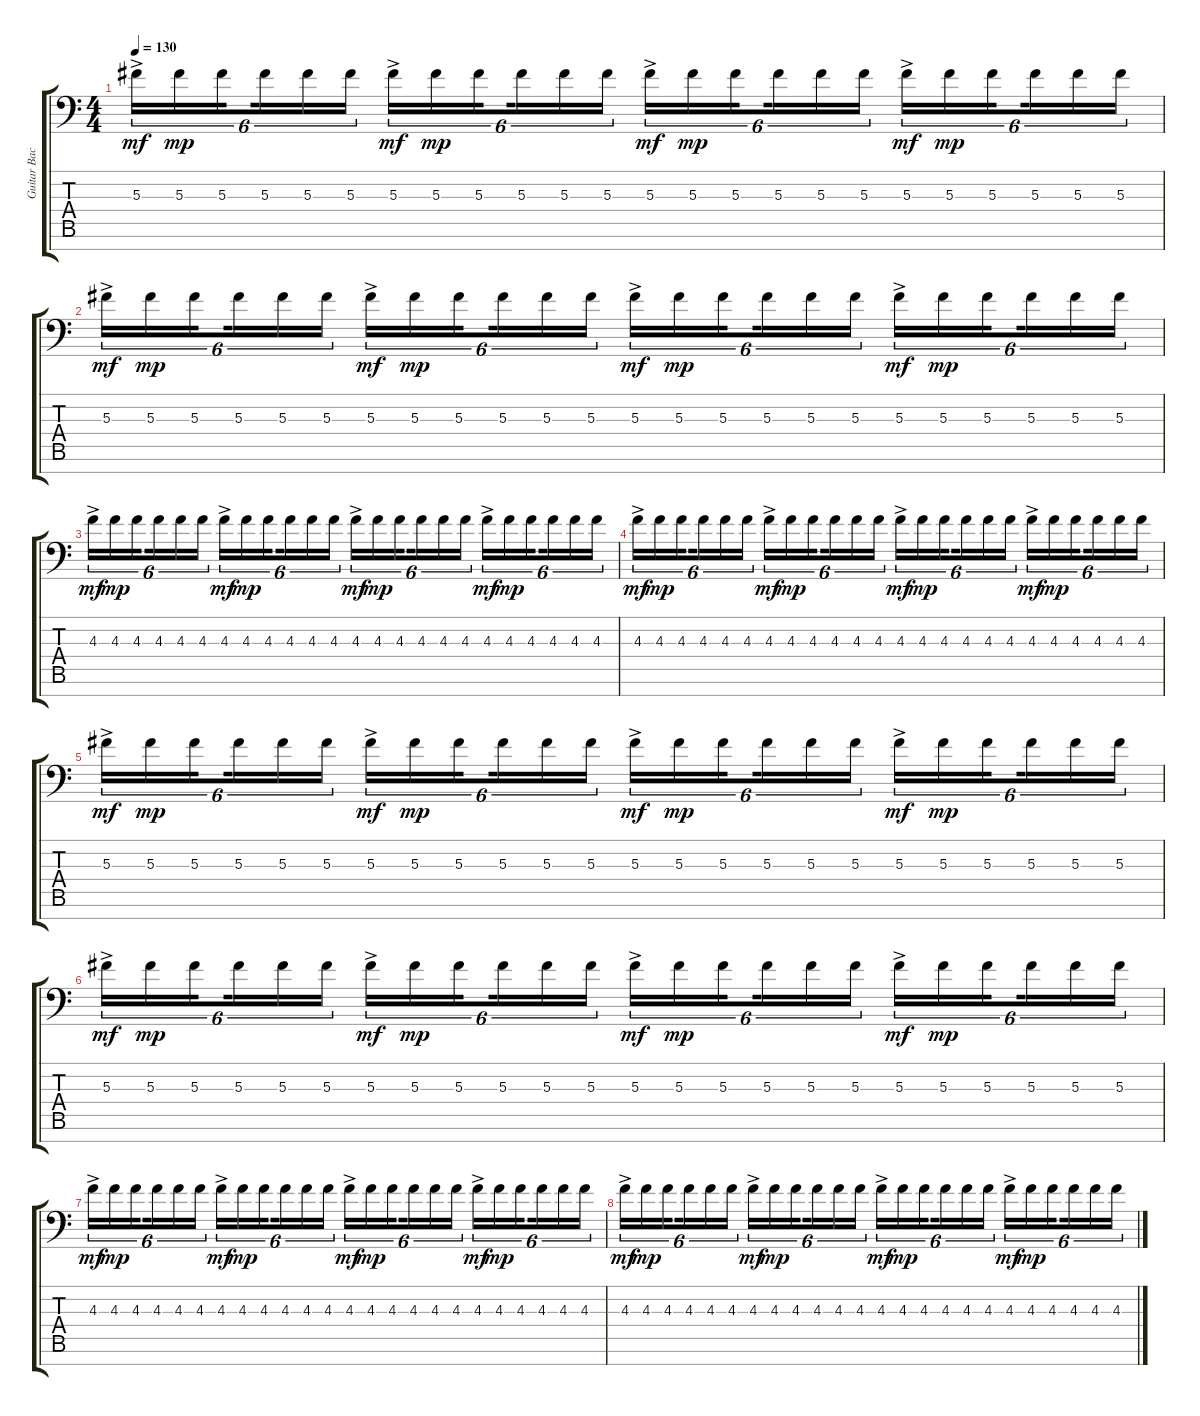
\track ("Guitar Backing Track" "Guitar Bac") {instrument overdrivenguitar}
\staff {score tabs}
\tuning (Bb3 F3 Db3 Ab2 Eb2 Bb1 F1) {hide}
\ts (4 4)
\tempo 130
\clef f4
\ks c
5.3{ac}.16{tu (6 4) dy mf} 5.3.16{tu (6 4) dy mp} 5.3.16{tu (6 4) beam splitsecondary} 5.3.16{tu (6 4)} 5.3.16{tu (6 4)} 5.3.16{tu (6 4)} 5.3{ac}.16{tu (6 4) dy mf} 5.3.16{tu (6 4) dy mp} 5.3.16{tu (6 4) beam splitsecondary} 5.3.16{tu (6 4)} 5.3.16{tu (6 4)} 5.3.16{tu (6 4)} 5.3{ac}.16{tu (6 4) dy mf} 5.3.16{tu (6 4) dy mp} 5.3.16{tu (6 4) beam splitsecondary} 5.3.16{tu (6 4)} 5.3.16{tu (6 4)} 5.3.16{tu (6 4)} 5.3{ac}.16{tu (6 4) dy mf} 5.3.16{tu (6 4) dy mp} 5.3.16{tu (6 4) beam splitsecondary} 5.3.16{tu (6 4)} 5.3.16{tu (6 4)} 5.3.16{tu (6 4)} |
5.3{ac}.16{tu (6 4) dy mf} 5.3.16{tu (6 4) dy mp} 5.3.16{tu (6 4) beam splitsecondary} 5.3.16{tu (6 4)} 5.3.16{tu (6 4)} 5.3.16{tu (6 4)} 5.3{ac}.16{tu (6 4) dy mf} 5.3.16{tu (6 4) dy mp} 5.3.16{tu (6 4) beam splitsecondary} 5.3.16{tu (6 4)} 5.3.16{tu (6 4)} 5.3.16{tu (6 4)} 5.3{ac}.16{tu (6 4) dy mf} 5.3.16{tu (6 4) dy mp} 5.3.16{tu (6 4) beam splitsecondary} 5.3.16{tu (6 4)} 5.3.16{tu (6 4)} 5.3.16{tu (6 4)} 5.3{ac}.16{tu (6 4) dy mf} 5.3.16{tu (6 4) dy mp} 5.3.16{tu (6 4) beam splitsecondary} 5.3.16{tu (6 4)} 5.3.16{tu (6 4)} 5.3.16{tu (6 4)} |
4.3{ac}.16{tu (6 4) dy mf} 4.3.16{tu (6 4) dy mp} 4.3.16{tu (6 4) beam splitsecondary} 4.3.16{tu (6 4)} 4.3.16{tu (6 4)} 4.3.16{tu (6 4)} 4.3{ac}.16{tu (6 4) dy mf} 4.3.16{tu (6 4) dy mp} 4.3.16{tu (6 4) beam splitsecondary} 4.3.16{tu (6 4)} 4.3.16{tu (6 4)} 4.3.16{tu (6 4)} 4.3{ac}.16{tu (6 4) dy mf} 4.3.16{tu (6 4) dy mp} 4.3.16{tu (6 4) beam splitsecondary} 4.3.16{tu (6 4)} 4.3.16{tu (6 4)} 4.3.16{tu (6 4)} 4.3{ac}.16{tu (6 4) dy mf} 4.3.16{tu (6 4) dy mp} 4.3.16{tu (6 4) beam splitsecondary} 4.3.16{tu (6 4)} 4.3.16{tu (6 4)} 4.3.16{tu (6 4)} |
4.3{ac}.16{tu (6 4) dy mf} 4.3.16{tu (6 4) dy mp} 4.3.16{tu (6 4) beam splitsecondary} 4.3.16{tu (6 4)} 4.3.16{tu (6 4)} 4.3.16{tu (6 4)} 4.3{ac}.16{tu (6 4) dy mf} 4.3.16{tu (6 4) dy mp} 4.3.16{tu (6 4) beam splitsecondary} 4.3.16{tu (6 4)} 4.3.16{tu (6 4)} 4.3.16{tu (6 4)} 4.3{ac}.16{tu (6 4) dy mf} 4.3.16{tu (6 4) dy mp} 4.3.16{tu (6 4) beam splitsecondary} 4.3.16{tu (6 4)} 4.3.16{tu (6 4)} 4.3.16{tu (6 4)} 4.3{ac}.16{tu (6 4) dy mf} 4.3.16{tu (6 4) dy mp} 4.3.16{tu (6 4) beam splitsecondary} 4.3.16{tu (6 4)} 4.3.16{tu (6 4)} 4.3.16{tu (6 4)} |
5.3{ac}.16{tu (6 4) dy mf} 5.3.16{tu (6 4) dy mp} 5.3.16{tu (6 4) beam splitsecondary} 5.3.16{tu (6 4)} 5.3.16{tu (6 4)} 5.3.16{tu (6 4)} 5.3{ac}.16{tu (6 4) dy mf} 5.3.16{tu (6 4) dy mp} 5.3.16{tu (6 4) beam splitsecondary} 5.3.16{tu (6 4)} 5.3.16{tu (6 4)} 5.3.16{tu (6 4)} 5.3{ac}.16{tu (6 4) dy mf} 5.3.16{tu (6 4) dy mp} 5.3.16{tu (6 4) beam splitsecondary} 5.3.16{tu (6 4)} 5.3.16{tu (6 4)} 5.3.16{tu (6 4)} 5.3{ac}.16{tu (6 4) dy mf} 5.3.16{tu (6 4) dy mp} 5.3.16{tu (6 4) beam splitsecondary} 5.3.16{tu (6 4)} 5.3.16{tu (6 4)} 5.3.16{tu (6 4)} |
5.3{ac}.16{tu (6 4) dy mf} 5.3.16{tu (6 4) dy mp} 5.3.16{tu (6 4) beam splitsecondary} 5.3.16{tu (6 4)} 5.3.16{tu (6 4)} 5.3.16{tu (6 4)} 5.3{ac}.16{tu (6 4) dy mf} 5.3.16{tu (6 4) dy mp} 5.3.16{tu (6 4) beam splitsecondary} 5.3.16{tu (6 4)} 5.3.16{tu (6 4)} 5.3.16{tu (6 4)} 5.3{ac}.16{tu (6 4) dy mf} 5.3.16{tu (6 4) dy mp} 5.3.16{tu (6 4) beam splitsecondary} 5.3.16{tu (6 4)} 5.3.16{tu (6 4)} 5.3.16{tu (6 4)} 5.3{ac}.16{tu (6 4) dy mf} 5.3.16{tu (6 4) dy mp} 5.3.16{tu (6 4) beam splitsecondary} 5.3.16{tu (6 4)} 5.3.16{tu (6 4)} 5.3.16{tu (6 4)} |
4.3{ac}.16{tu (6 4) dy mf} 4.3.16{tu (6 4) dy mp} 4.3.16{tu (6 4) beam splitsecondary} 4.3.16{tu (6 4)} 4.3.16{tu (6 4)} 4.3.16{tu (6 4)} 4.3{ac}.16{tu (6 4) dy mf} 4.3.16{tu (6 4) dy mp} 4.3.16{tu (6 4) beam splitsecondary} 4.3.16{tu (6 4)} 4.3.16{tu (6 4)} 4.3.16{tu (6 4)} 4.3{ac}.16{tu (6 4) dy mf} 4.3.16{tu (6 4) dy mp} 4.3.16{tu (6 4) beam splitsecondary} 4.3.16{tu (6 4)} 4.3.16{tu (6 4)} 4.3.16{tu (6 4)} 4.3{ac}.16{tu (6 4) dy mf} 4.3.16{tu (6 4) dy mp} 4.3.16{tu (6 4) beam splitsecondary} 4.3.16{tu (6 4)} 4.3.16{tu (6 4)} 4.3.16{tu (6 4)} |
4.3{ac}.16{tu (6 4) dy mf} 4.3.16{tu (6 4) dy mp} 4.3.16{tu (6 4) beam splitsecondary} 4.3.16{tu (6 4)} 4.3.16{tu (6 4)} 4.3.16{tu (6 4)} 4.3{ac}.16{tu (6 4) dy mf} 4.3.16{tu (6 4) dy mp} 4.3.16{tu (6 4) beam splitsecondary} 4.3.16{tu (6 4)} 4.3.16{tu (6 4)} 4.3.16{tu (6 4)} 4.3{ac}.16{tu (6 4) dy mf} 4.3.16{tu (6 4) dy mp} 4.3.16{tu (6 4) beam splitsecondary} 4.3.16{tu (6 4)} 4.3.16{tu (6 4)} 4.3.16{tu (6 4)} 4.3{ac}.16{tu (6 4) dy mf} 4.3.16{tu (6 4) dy mp} 4.3.16{tu (6 4) beam splitsecondary} 4.3.16{tu (6 4)} 4.3.16{tu (6 4)} 4.3.16{tu (6 4)}
